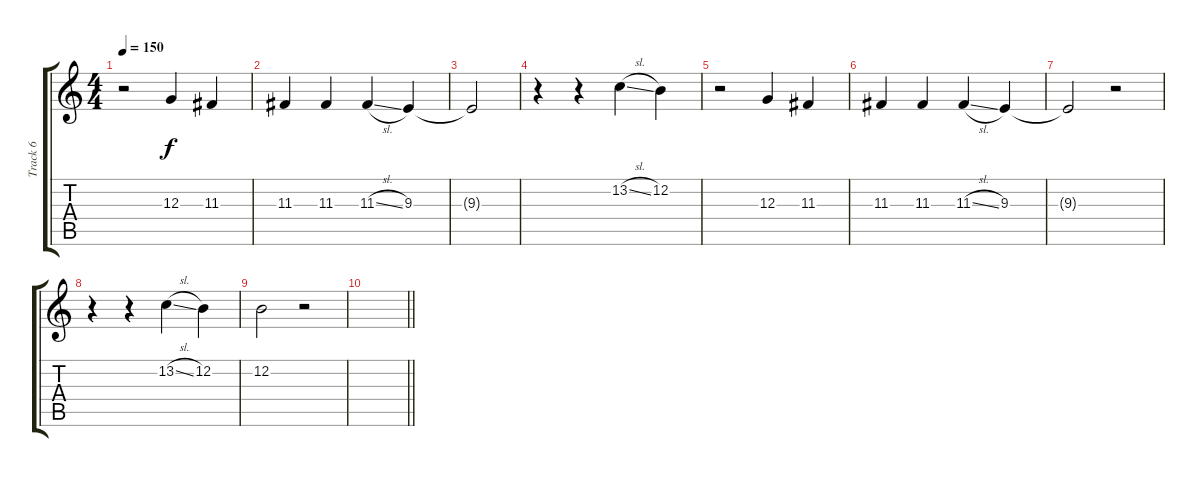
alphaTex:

\track ("Track 6" "Track 6") {instrument lead2sawtooth}
\staff {score tabs}
\tuning (E4 B3 G3 D3 A2 E2) {hide}
\ts (4 4)
\tempo 150
\clef g2
\ks c
r.2{dy f} 12.3.4 11.3.4 |
11.3.4 11.3.4 11.3{sl}.4 9.3.4 |
9.3{t}.2 |
r.4 r.4 13.2{sl}.4 12.2.4 |
r.2 12.3.4 11.3.4 |
11.3.4 11.3.4 11.3{sl}.4 9.3.4 |
9.3{t}.2 r.2 |
r.4 r.4 13.2{sl}.4 12.2.4 |
12.2.2 r.2 |
\barLineRight lightlight
